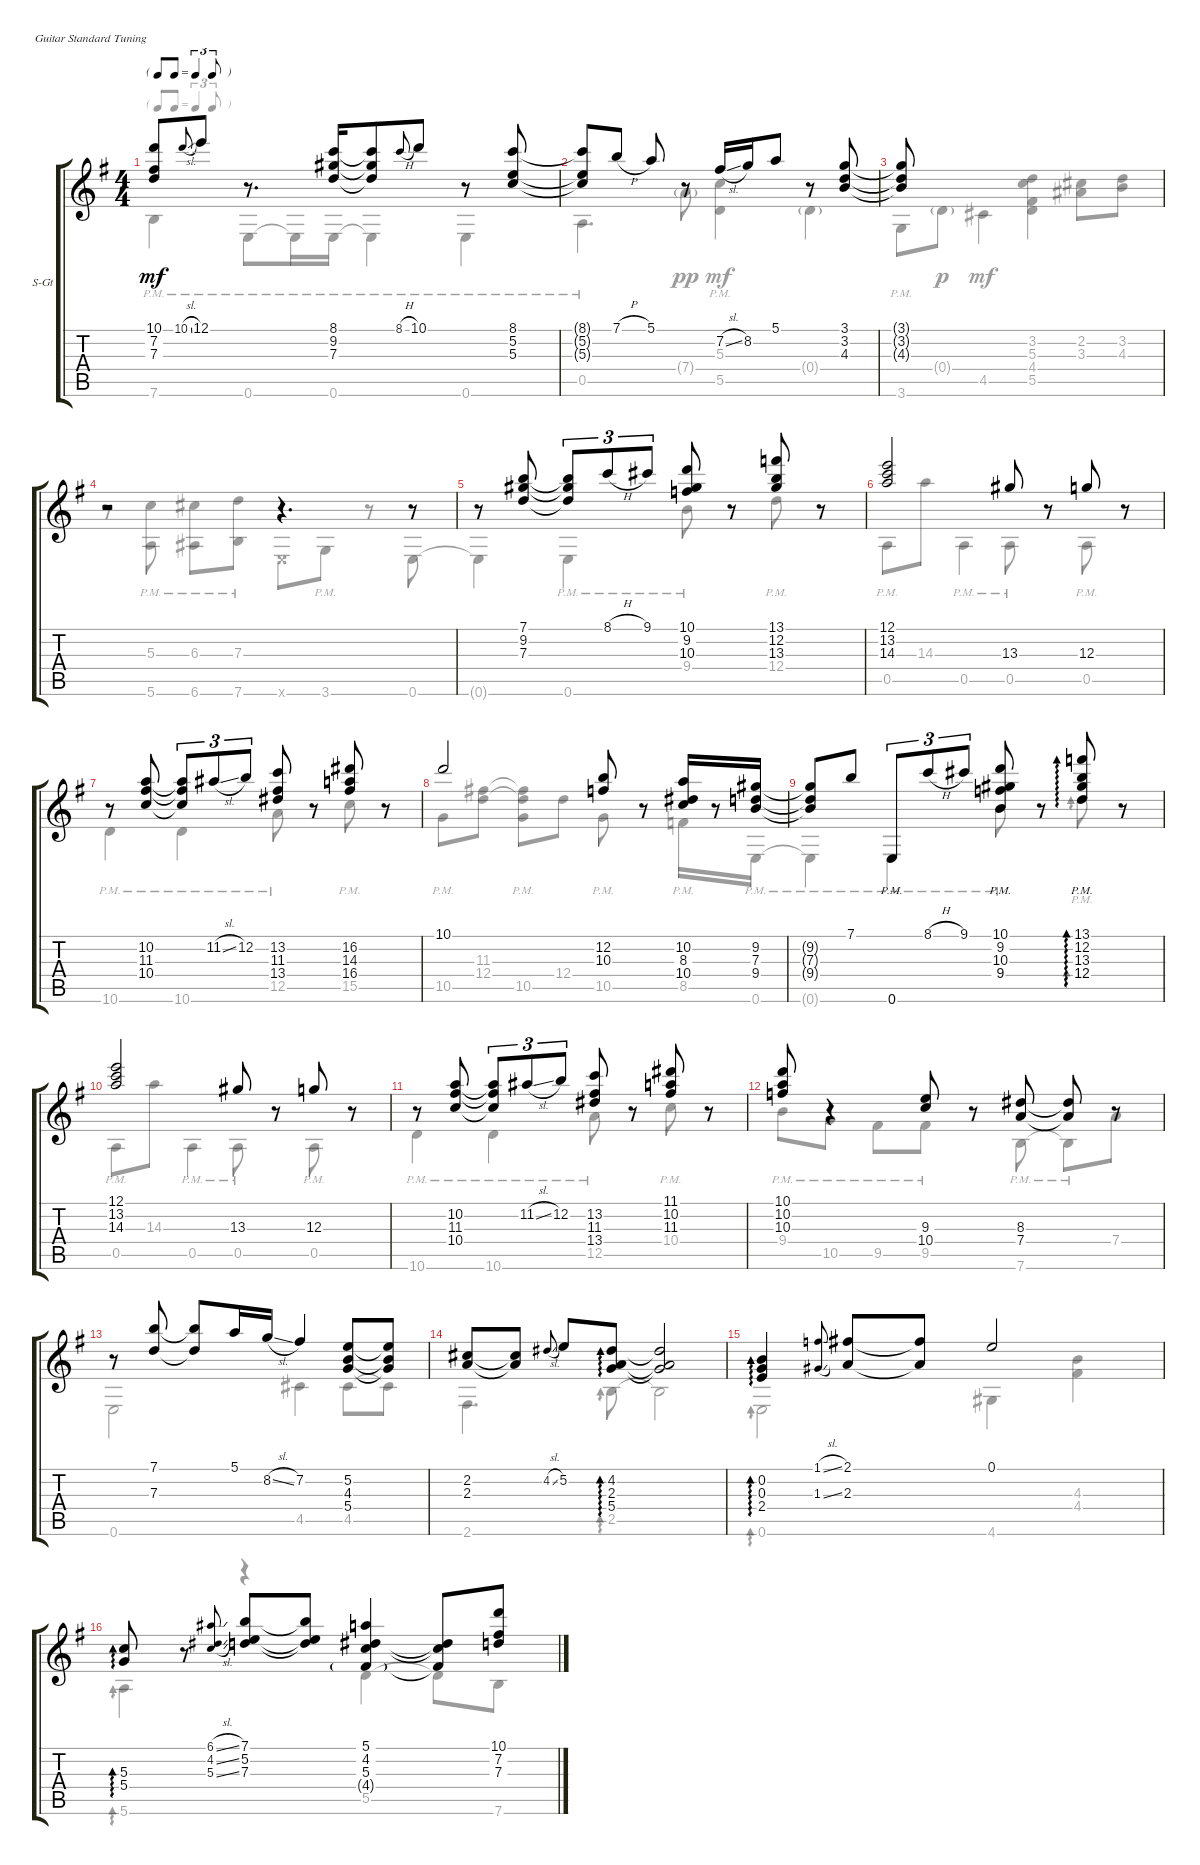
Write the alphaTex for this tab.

\defaultSystemsLayout 4
\bracketExtendMode groupsimilarinstruments
\firstSystemTrackNameOrientation horizontal
\otherSystemsTrackNameOrientation horizontal
\chordDiagramsInScore
\track ("Steel Guitar" "S-Gt") {instrument acousticguitarsteel}
\staff {score tabs}
\tuning (E4 B3 G3 D3 A2 E2)
\voice
\ts (4 4)
\tf triplet8th
\tempo (120 hide)
\clef g2
\scale
0.344447
\ks eminor
(10.1{t} 7.2{t} 7.3{t}).8{dy mf} 10.1{sl}.8{gr onbeat} 12.1.8 r.8{d} (9.2 8.1 7.3).16{beam merge} (9.2{t} 8.1{t} 7.3{t}).8 8.1{h}.8{gr onbeat} 10.1.8 r.8 (5.3 8.1 5.2).8 |
\scale
0.268301 (5.3{t} 8.1{t} 5.2{t}).8 7.1{h}.8 5.1.8 r.8 7.2{sl}.16 8.2.16 5.1.8 r.8 (3.1 3.2 4.3).8 |
\scale
0.215054 (3.1{t} 3.2{t} 4.3{t}).8 |
\scale
0.172043 r.2 r.4{d} r.8 |
r.8 (9.2 7.1 7.3).8 (9.2{t} 7.1{t} 7.3{t}).8{tu (3 2)} 8.1{h}.8{tu (3 2)} 9.1.8{tu (3 2)} (10.1 9.2 10.3).8 r.8 (13.1 12.2 13.3).8 r.8 |
(12.1 13.2 14.3).2 13.3.8 r.8 12.3.8 r.8 |
r.8 (11.3 10.2 10.4).8 (11.3{t} 10.2{t} 10.4{t}).8{tu (3 2)} 11.2{sl}.8{tu (3 2)} 12.2.8{tu (3 2)} (13.2 13.4 11.3).8 r.8 (16.2 14.3 16.4).8 r.8 |
10.1.2 (10.3 12.2).8 r.8 (10.4 8.3 10.2).16 r.8 (9.2 7.3 9.4).16 |
(9.2{t} 7.3{t} 9.4{t}).8 7.1.8 0.6{pm}.8{tu (3 2)} 8.1{h}.8{tu (3 2)} 9.1.8{tu (3 2)} (10.1 9.2 10.3 9.4{pm}).8 r.8 (13.1 12.2 13.3 12.4{pm}).8{ad 0} r.8 |
(12.1 13.2 14.3).2 13.3.8 r.8 12.3.8 r.8 |
r.8 (11.3 10.2 10.4).8 (11.3{t} 10.2{t} 10.4{t}).8{tu (3 2)} 11.2{sl}.8{tu (3 2)} 12.2.8{tu (3 2)} (13.2 13.4 11.3).8 r.8 (11.1 10.2 11.3).8 r.8 |
(10.1 10.2 10.3).8 r.4 (10.4 9.3).8 r.8 (8.3 7.4).8 (8.3{t} 7.4{t}).8 r.8 |
r.8 (7.1 7.3).8 (7.1{t} 7.3{t}).8 5.1.16 8.2{sl}.16 7.2.4 (5.2 4.3 5.4).8 (5.2{t} 4.3{t} 5.4{t}).8 |
(2.2 2.3).8 (2.2{t} 2.3{t}).8 4.2{sl}.8{gr onbeat} 5.2.8 (4.2 2.3 5.4).8{ad 0} (5.4{t} 4.2{t} 2.3{t}).2 |
(0.2 0.3 2.4).4{ad 0} (1.1{sl} 1.3{sl}).8{gr onbeat} (2.1 2.3).8 (2.1{t} 2.3{t}).8 0.1.2 |
(5.4 5.3).8{ad 0} r.8 (6.1{sl} 4.2{sl} 5.3{sl}).8{gr onbeat} (7.1 5.2 7.3).8 (7.1{t} 5.2{t} 7.3{t}).8 (4.2 5.1 5.3 4.4{g}).4 (5.3{t} 4.2{t} 4.4{t}).8 (10.1 7.2 7.3).8
\voice
\clef g2
\ottava regular
\simile none
\scale
0.344447
\ks eminor
7.6{pm t}.4{dy mf} 0.6{pm}.8 0.6{pm t}.16 0.6{pm}.16 0.6{pm t}.4 0.6{pm}.4 |
\scale
0.268301 0.5{pm}.4{d} 7.4{g}.8{dy pp} (5.5{pm} 5.3).4{dy mf} 0.4{g}.4 |
\scale
0.215054 3.6{pm}.8 0.4{g}.8{dy p} 4.5.4{dy mf} (5.5 4.4 5.3 3.2).4 (2.2 3.3).8 (4.3 3.2).8 |
\scale
0.172043 r.8 (5.6{pm} 5.3).8 (6.6{pm} 6.3).8 (7.6{pm} 7.3).8 0.6{x}.8 3.6{pm}.8 r.8 0.6.8 |
0.6{t}.4 0.6{pm}.4 9.4{pm}.8 r.8 12.4{pm}.8 r.8 |
0.5{pm}.8 14.3.8 0.5{pm}.4 0.5{pm}.8 r.8 0.5{pm}.8 r.8 |
10.6{pm}.4 10.6{pm}.4 12.5{pm}.8 r.8 15.5{pm}.8 r.8 |
10.5{pm}.8 (12.4 11.3).8 (10.5{pm} 12.4{t} 11.3{t}).8 12.4.8 10.5{pm}.8 r.8 8.5{pm}.16 r.8 0.6{pm}.16 |
0.6{pm t}.4 0.6{pm}.4 9.4{pm}.8 r.8 12.4{pm}.8{ad 0} r.8 |
0.5{pm}.8 14.3.8 0.5{pm}.4 0.5{pm}.8 r.8 0.5{pm}.8 r.8 |
10.6{pm}.4 10.6{pm}.4 12.5{pm}.8 r.8 10.4{pm}.8 r.8 |
9.4{pm}.8 10.5{pm}.8 9.5{pm}.8 9.5{pm}.8 r.8 7.6{pm}.8 7.6{pm t}.8 7.4.8 |
0.6.2 4.5.4 4.5.8 4.5{t}.8 |
2.6.4{d} 2.5.8{ad 0} 2.5{t}.2 |
0.6.2{ad 0} 4.6.4 (4.4 4.3).4 |
5.6.4{ad 0} r.4 5.5.4 5.5{t}.8 7.6.8
